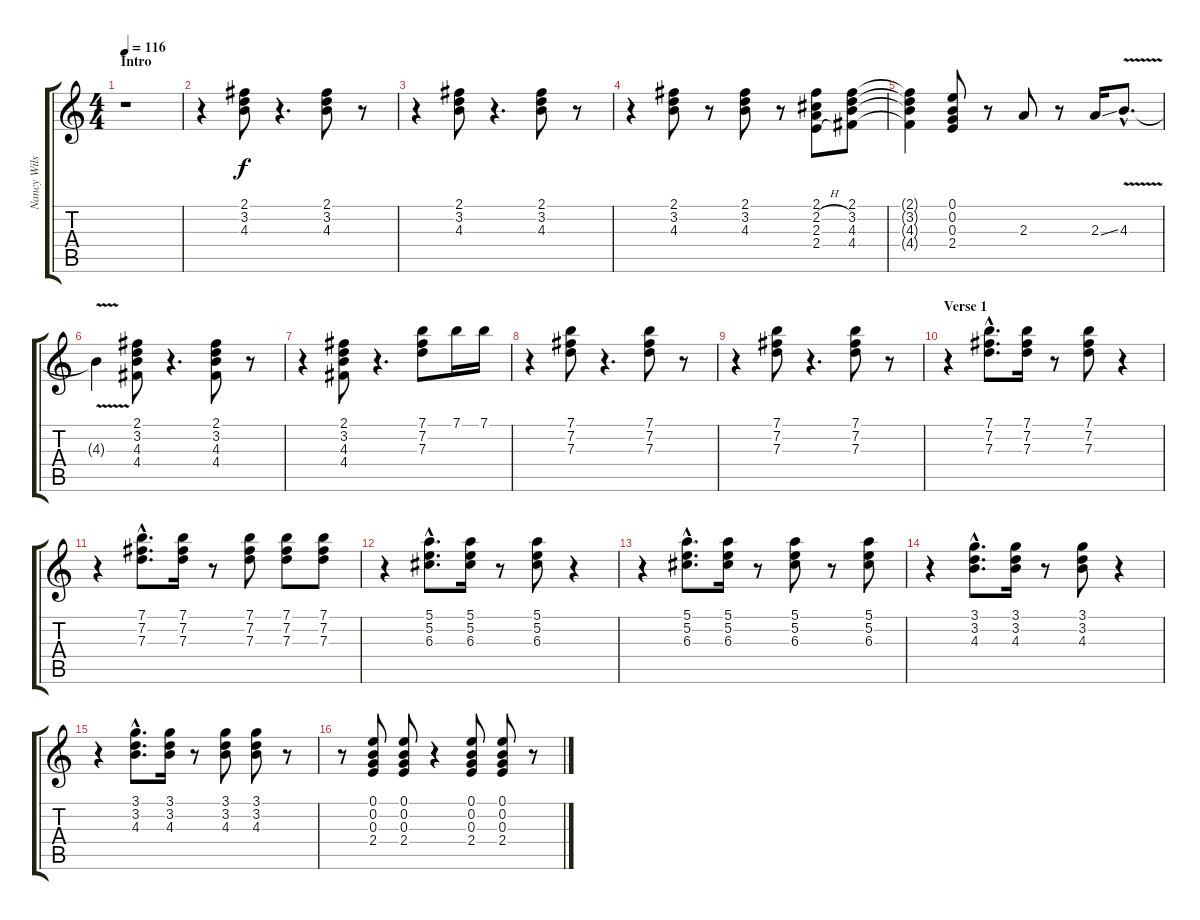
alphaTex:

\track ("Nancy Wilson" "Nancy Wils") {instrument electricguitarclean}
\staff {score tabs}
\tuning (E4 B3 G3 D3 A2 E2) {hide}
\ts (4 4)
\section ("" "Intro")
\tempo 116
\clef g2
\ks c
r.1{dy f instrument electricguitarclean} |
r.4 (2.1 3.2 4.3).8 r.4{d} (2.1 3.2 4.3).8 r.8 |
r.4 (2.1 3.2 4.3).8 r.4{d} (2.1 3.2 4.3).8 r.8 |
r.4 (2.1 3.2 4.3).8 r.8 (2.1 3.2 4.3).8 r.8 (2.1 2.2{h} 2.3{h} 2.4{h}).8 (2.1 3.2 4.3 4.4).8 |
(2.1{t} 3.2{t} 4.3{t} 4.4{t}).4 (0.1 0.2 0.3 2.4).8 r.8 2.3.8 r.8 2.3{ss}.16 4.3{v hac}.8{d} |
4.3{t}.4 (2.1 3.2 4.3 4.4).8 r.4{d} (2.1 3.2 4.3 4.4).8 r.8 |
r.4 (2.1 3.2 4.3 4.4).8 r.4{d} (7.1 7.2 7.3).8 7.1.16 7.1.16 |
r.4 (7.1 7.2 7.3).8 r.4{d} (7.1 7.2 7.3).8 r.8 |
r.4 (7.1 7.2 7.3).8 r.4{d} (7.1 7.2 7.3).8 r.8 |
\section ("" "Verse 1")
r.4 (7.1{hac} 7.2{hac} 7.3{hac}).8{d} (7.1 7.2 7.3).16 r.8 (7.1 7.2 7.3).8 r.4 |
r.4 (7.1{hac} 7.2{hac} 7.3{hac}).8{d} (7.1 7.2 7.3).16 r.8 (7.1 7.2 7.3).8 (7.1 7.2 7.3).8 (7.1 7.2 7.3).8 |
r.4 (5.1{hac} 5.2{hac} 6.3{hac}).8{d} (5.1 5.2 6.3).16 r.8 (5.1 5.2 6.3).8 r.4 |
r.4 (5.1{hac} 5.2{hac} 6.3{hac}).8{d} (5.1 5.2 6.3).16 r.8 (5.1 5.2 6.3).8 r.8 (5.1 5.2 6.3).8 |
r.4 (3.1{hac} 3.2{hac} 4.3{hac}).8{d} (3.1 3.2 4.3).16 r.8 (3.1 3.2 4.3).8 r.4 |
r.4 (3.1{hac} 3.2{hac} 4.3{hac}).8{d} (3.1 3.2 4.3).16 r.8 (3.1 3.2 4.3).8 (3.1 3.2 4.3).8 r.8 |
r.8 (0.1 0.2 0.3 2.4).8 (0.1 0.2 0.3 2.4).8 r.4 (0.1 0.2 0.3 2.4).8 (0.1 0.2 0.3 2.4).8 r.8
